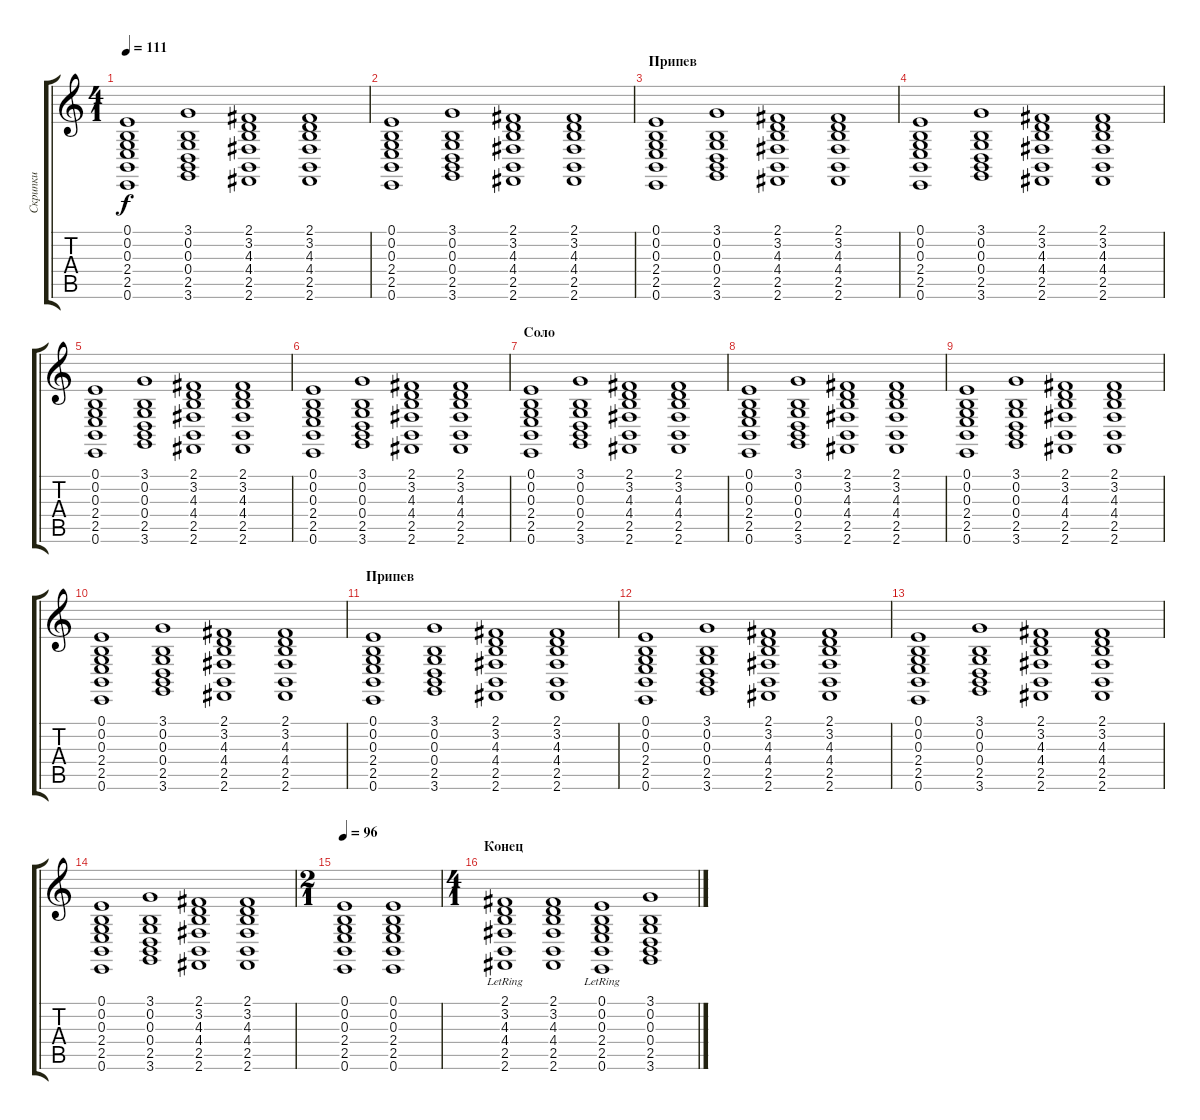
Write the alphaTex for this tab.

\track ("Скрипки" "Скрипки") {instrument stringensemble1}
\staff {score tabs}
\tuning (E4 B3 G3 D3 A2 E2) {hide}
\ts (4 1)
\tempo 111
\clef g2
\ks c
(0.1 0.2 0.3 2.4 2.5 0.6).1{dy f} (3.1 0.2 0.3 0.4 2.5 3.6).1 (2.1 3.2 4.3 4.4 2.5 2.6).1 (2.1 3.2 4.3 4.4 2.5 2.6).1 |
(0.1 0.2 0.3 2.4 2.5 0.6).1 (3.1 0.2 0.3 0.4 2.5 3.6).1 (2.1 3.2 4.3 4.4 2.5 2.6).1 (2.1 3.2 4.3 4.4 2.5 2.6).1 |
\section ("" "Припев")
(0.1 0.2 0.3 2.4 2.5 0.6).1 (3.1 0.2 0.3 0.4 2.5 3.6).1 (2.1 3.2 4.3 4.4 2.5 2.6).1 (2.1 3.2 4.3 4.4 2.5 2.6).1 |
(0.1 0.2 0.3 2.4 2.5 0.6).1 (3.1 0.2 0.3 0.4 2.5 3.6).1 (2.1 3.2 4.3 4.4 2.5 2.6).1 (2.1 3.2 4.3 4.4 2.5 2.6).1 |
(0.1 0.2 0.3 2.4 2.5 0.6).1 (3.1 0.2 0.3 0.4 2.5 3.6).1 (2.1 3.2 4.3 4.4 2.5 2.6).1 (2.1 3.2 4.3 4.4 2.5 2.6).1 |
(0.1 0.2 0.3 2.4 2.5 0.6).1 (3.1 0.2 0.3 0.4 2.5 3.6).1 (2.1 3.2 4.3 4.4 2.5 2.6).1 (2.1 3.2 4.3 4.4 2.5 2.6).1 |
\section ("" "Соло")
(0.1 0.2 0.3 2.4 2.5 0.6).1 (3.1 0.2 0.3 0.4 2.5 3.6).1 (2.1 3.2 4.3 4.4 2.5 2.6).1 (2.1 3.2 4.3 4.4 2.5 2.6).1 |
(0.1 0.2 0.3 2.4 2.5 0.6).1 (3.1 0.2 0.3 0.4 2.5 3.6).1 (2.1 3.2 4.3 4.4 2.5 2.6).1 (2.1 3.2 4.3 4.4 2.5 2.6).1 |
(0.1 0.2 0.3 2.4 2.5 0.6).1 (3.1 0.2 0.3 0.4 2.5 3.6).1 (2.1 3.2 4.3 4.4 2.5 2.6).1 (2.1 3.2 4.3 4.4 2.5 2.6).1 |
(0.1 0.2 0.3 2.4 2.5 0.6).1 (3.1 0.2 0.3 0.4 2.5 3.6).1 (2.1 3.2 4.3 4.4 2.5 2.6).1 (2.1 3.2 4.3 4.4 2.5 2.6).1 |
\section ("" "Припев")
(0.1 0.2 0.3 2.4 2.5 0.6).1 (3.1 0.2 0.3 0.4 2.5 3.6).1 (2.1 3.2 4.3 4.4 2.5 2.6).1 (2.1 3.2 4.3 4.4 2.5 2.6).1 |
(0.1 0.2 0.3 2.4 2.5 0.6).1 (3.1 0.2 0.3 0.4 2.5 3.6).1 (2.1 3.2 4.3 4.4 2.5 2.6).1 (2.1 3.2 4.3 4.4 2.5 2.6).1 |
(0.1 0.2 0.3 2.4 2.5 0.6).1 (3.1 0.2 0.3 0.4 2.5 3.6).1 (2.1 3.2 4.3 4.4 2.5 2.6).1 (2.1 3.2 4.3 4.4 2.5 2.6).1 |
(0.1 0.2 0.3 2.4 2.5 0.6).1 (3.1 0.2 0.3 0.4 2.5 3.6).1 (2.1 3.2 4.3 4.4 2.5 2.6).1 (2.1 3.2 4.3 4.4 2.5 2.6).1 |
\ts (2 1)
\tempo 96
(0.1 0.2 0.3 2.4 2.5 0.6).1 (0.1 0.2 0.3 2.4 2.5 0.6).1 |
\ts (4 1)
\section ("" "Конец")
(2.1{lr} 3.2{lr} 4.3 4.4 2.5 2.6).1 (2.1 3.2 4.3 4.4 2.5 2.6).1 (0.1{lr} 0.2 0.3 2.4 2.5 0.6).1 (3.1 0.2 0.3 0.4 2.5 3.6).1
